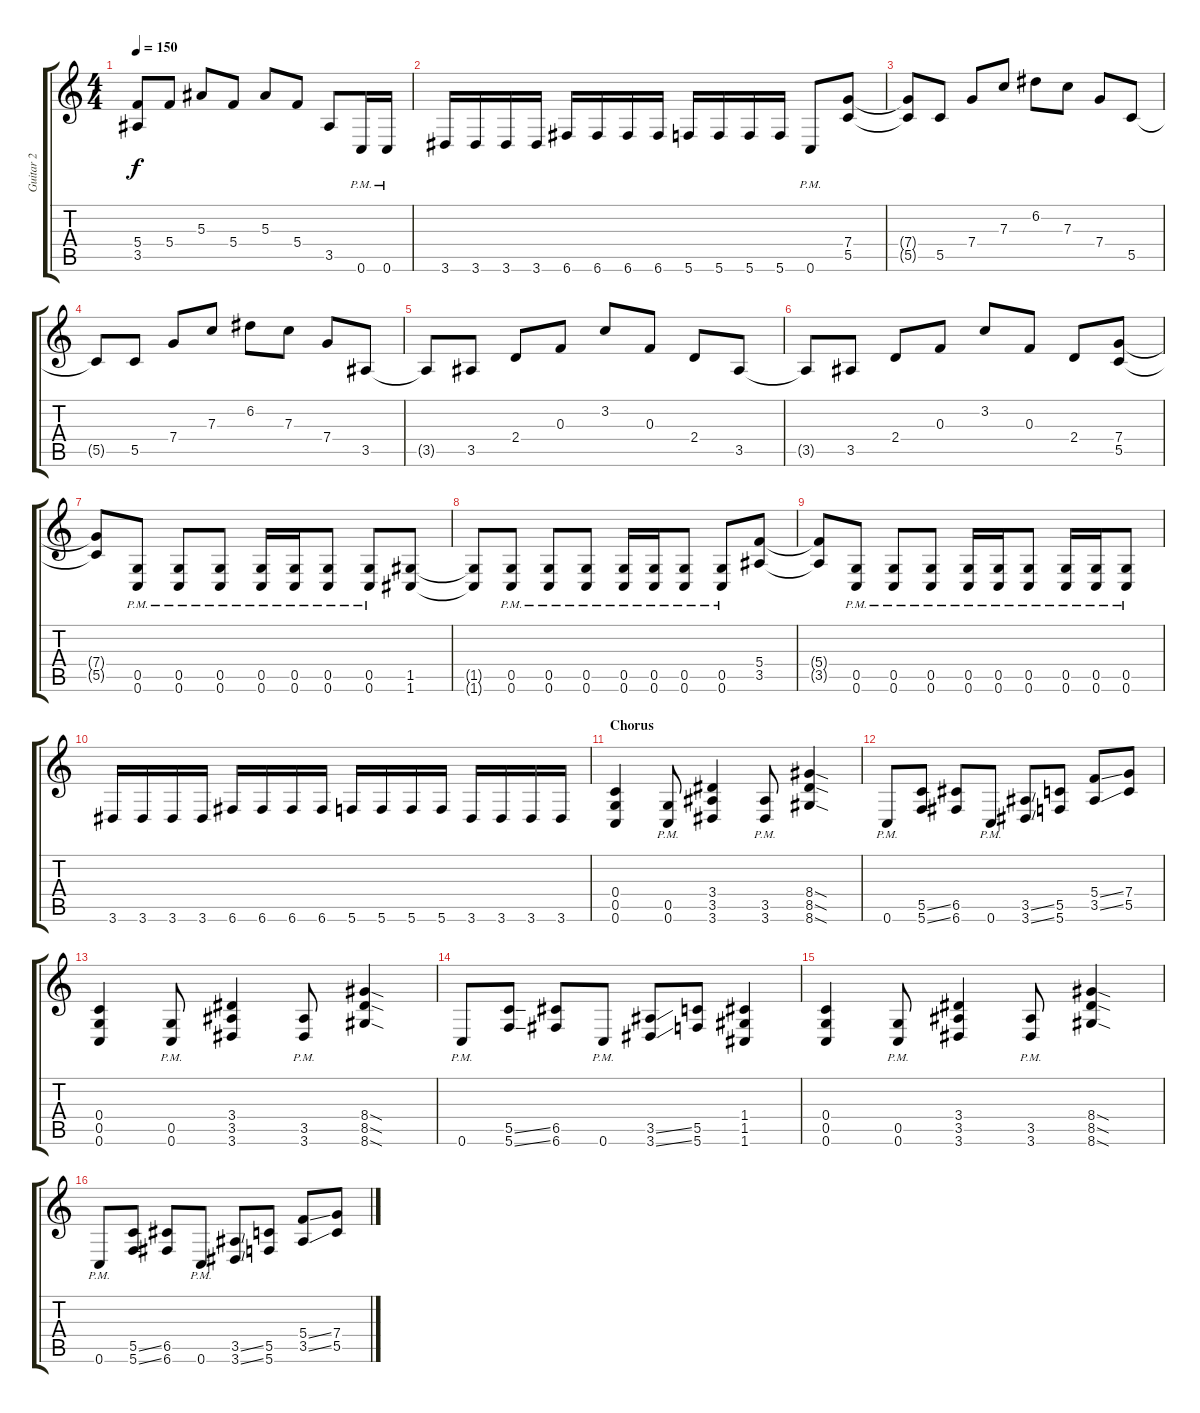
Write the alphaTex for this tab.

\track ("Guitar 2" "Guitar 2") {instrument distortionguitar}
\staff {score tabs}
\tuning (D4 A3 F3 C3 G2 C2) {hide}
\ts (4 4)
\tempo 150
\clef g2
\ks c
(5.4{t} 3.5{t}).8{dy f} 5.4.8 5.3.8 5.4.8 5.3.8 5.4.8 3.5.8 0.6{pm}.16 0.6{pm}.16 |
3.6.16 3.6.16 3.6.16 3.6.16 6.6.16 6.6.16 6.6.16 6.6.16 5.6.16 5.6.16 5.6.16 5.6.16 0.6{pm}.8 (7.4 5.5).8 |
(7.4{t} 5.5{t}).8 5.5.8 7.4.8 7.3.8 6.2.8 7.3.8 7.4.8 5.5.8 |
5.5{t}.8 5.5.8 7.4.8 7.3.8 6.2.8 7.3.8 7.4.8 3.5.8 |
3.5{t}.8 3.5.8 2.4.8 0.3.8 3.2.8 0.3.8 2.4.8 3.5.8 |
3.5{t}.8 3.5.8 2.4.8 0.3.8 3.2.8 0.3.8 2.4.8 (7.4 5.5).8 |
(7.4{t} 5.5{t}).8 (0.5{pm} 0.6{pm}).8 (0.5{pm} 0.6{pm}).8 (0.5{pm} 0.6{pm}).8 (0.5{pm} 0.6{pm}).16 (0.5{pm} 0.6{pm}).16 (0.5{pm} 0.6{pm}).8 (0.5{pm} 0.6{pm}).8 (1.5 1.6).8 |
(1.5{t} 1.6{t}).8 (0.5{pm} 0.6{pm}).8 (0.5{pm} 0.6{pm}).8 (0.5{pm} 0.6{pm}).8 (0.5{pm} 0.6{pm}).16 (0.5{pm} 0.6{pm}).16 (0.5{pm} 0.6{pm}).8 (0.5{pm} 0.6{pm}).8 (5.4 3.5).8 |
(5.4{t} 3.5{t}).8 (0.5{pm} 0.6{pm}).8 (0.5{pm} 0.6{pm}).8 (0.5{pm} 0.6{pm}).8 (0.5{pm} 0.6{pm}).16 (0.5{pm} 0.6{pm}).16 (0.5{pm} 0.6{pm}).8 (0.5{pm} 0.6{pm}).16 (0.5{pm} 0.6{pm}).16 (0.5{pm} 0.6{pm}).8 |
3.6.16 3.6.16 3.6.16 3.6.16 6.6.16 6.6.16 6.6.16 6.6.16 5.6.16 5.6.16 5.6.16 5.6.16 3.6.16 3.6.16 3.6.16 3.6.16 |
\section ("" "Chorus")
(0.4 0.5 0.6).4 (0.5{pm} 0.6{pm}).8 (3.4 3.5 3.6).4 (3.5{pm} 3.6{pm}).8 (8.4{sod} 8.5{sod} 8.6{sod}).4 |
0.6{pm}.8 (5.5{ss} 5.6{ss}).8 (6.5 6.6).8 0.6{pm}.8 (3.5{ss} 3.6{ss}).8 (5.5 5.6).8 (5.4{ss} 3.5{ss}).8 (7.4 5.5).8 |
(0.4 0.5 0.6).4 (0.5{pm} 0.6{pm}).8 (3.4 3.5 3.6).4 (3.5{pm} 3.6{pm}).8 (8.4{sod} 8.5{sod} 8.6{sod}).4 |
0.6{pm}.8 (5.5{ss} 5.6{ss}).8 (6.5 6.6).8 0.6{pm}.8 (3.5{ss} 3.6{ss}).8 (5.5 5.6).8 (1.4 1.5 1.6).4 |
(0.4 0.5 0.6).4 (0.5{pm} 0.6{pm}).8 (3.4 3.5 3.6).4 (3.5{pm} 3.6{pm}).8 (8.4{sod} 8.5{sod} 8.6{sod}).4 |
0.6{pm}.8 (5.5{ss} 5.6{ss}).8 (6.5 6.6).8 0.6{pm}.8 (3.5{ss} 3.6{ss}).8 (5.5 5.6).8 (5.4{ss} 3.5{ss}).8 (7.4 5.5).8
